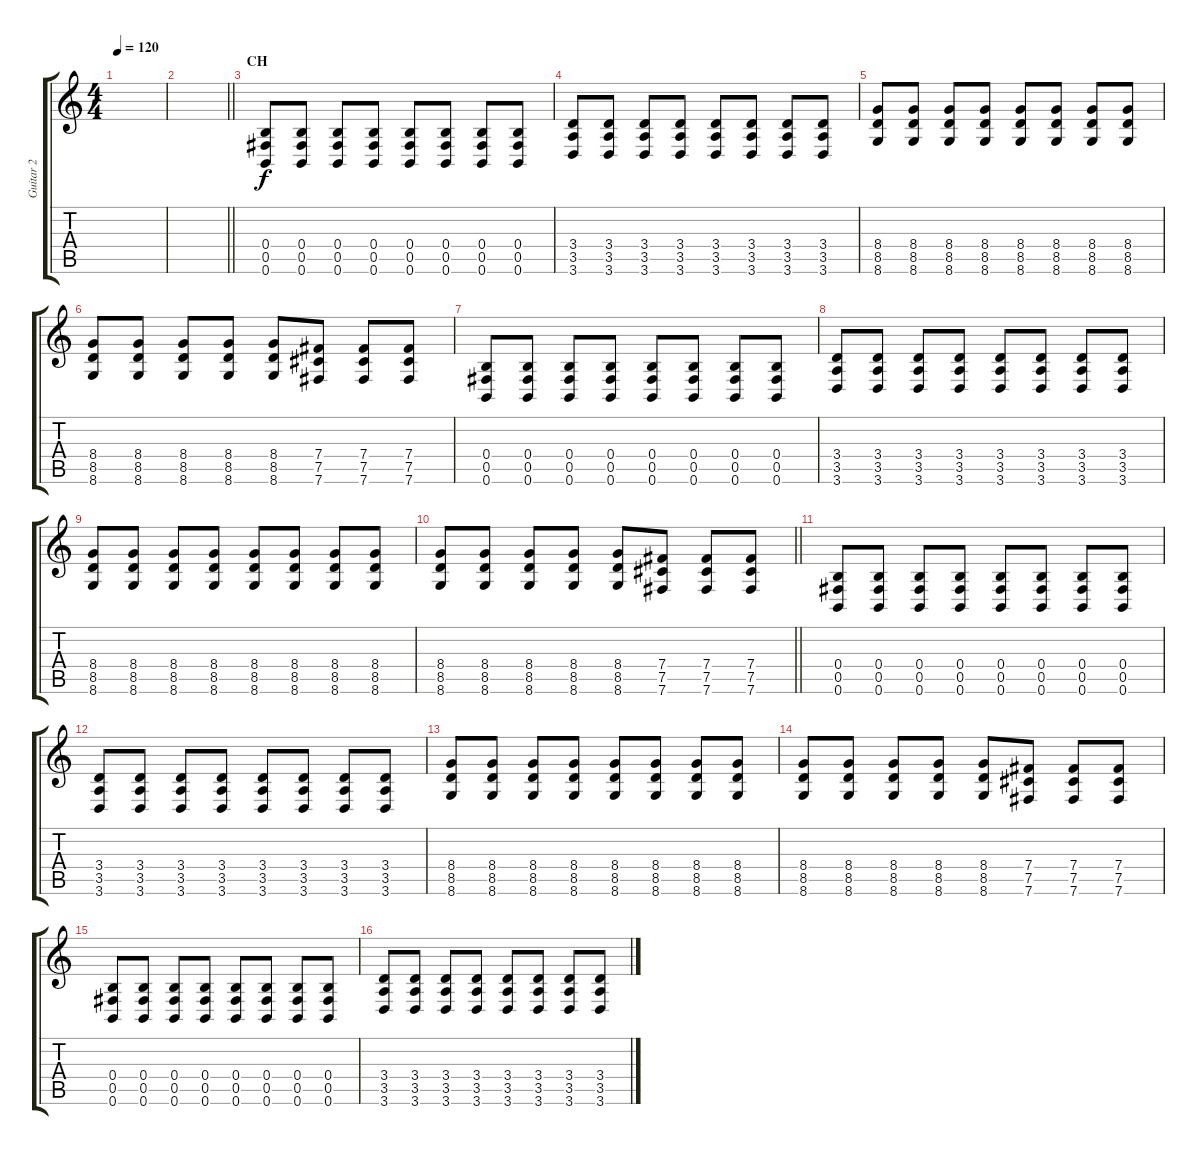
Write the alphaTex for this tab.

\track ("Guitar 2" "Guitar 2") {instrument distortionguitar}
\staff {score tabs}
\tuning (B3 Ab3 E3 B2 Gb2 B1) {hide}
\ts (4 4)
\tempo 120
\clef g2
\ks c
|
\barLineRight lightlight
|
\section ("" "CH")
(0.4 0.5 0.6).8 (0.4 0.5 0.6).8 (0.4 0.5 0.6).8 (0.4 0.5 0.6).8 (0.4 0.5 0.6).8 (0.4 0.5 0.6).8 (0.4 0.5 0.6).8 (0.4 0.5 0.6).8 |
(3.4 3.5 3.6).8 (3.4 3.5 3.6).8 (3.4 3.5 3.6).8 (3.4 3.5 3.6).8 (3.4 3.5 3.6).8 (3.4 3.5 3.6).8 (3.4 3.5 3.6).8 (3.4 3.5 3.6).8 |
(8.4 8.5 8.6).8 (8.4 8.5 8.6).8 (8.4 8.5 8.6).8 (8.4 8.5 8.6).8 (8.4 8.5 8.6).8 (8.4 8.5 8.6).8 (8.4 8.5 8.6).8 (8.4 8.5 8.6).8 |
(8.4 8.5 8.6).8 (8.4 8.5 8.6).8 (8.4 8.5 8.6).8 (8.4 8.5 8.6).8 (8.4 8.5 8.6).8 (7.4 7.5 7.6).8 (7.4 7.5 7.6).8 (7.4 7.5 7.6).8 |
(0.4 0.5 0.6).8 (0.4 0.5 0.6).8 (0.4 0.5 0.6).8 (0.4 0.5 0.6).8 (0.4 0.5 0.6).8 (0.4 0.5 0.6).8 (0.4 0.5 0.6).8 (0.4 0.5 0.6).8 |
(3.4 3.5 3.6).8 (3.4 3.5 3.6).8 (3.4 3.5 3.6).8 (3.4 3.5 3.6).8 (3.4 3.5 3.6).8 (3.4 3.5 3.6).8 (3.4 3.5 3.6).8 (3.4 3.5 3.6).8 |
(8.4 8.5 8.6).8 (8.4 8.5 8.6).8 (8.4 8.5 8.6).8 (8.4 8.5 8.6).8 (8.4 8.5 8.6).8 (8.4 8.5 8.6).8 (8.4 8.5 8.6).8 (8.4 8.5 8.6).8 |
\barLineRight lightlight
(8.4 8.5 8.6).8 (8.4 8.5 8.6).8 (8.4 8.5 8.6).8 (8.4 8.5 8.6).8 (8.4 8.5 8.6).8 (7.4 7.5 7.6).8 (7.4 7.5 7.6).8 (7.4 7.5 7.6).8 |
(0.4 0.5 0.6).8 (0.4 0.5 0.6).8 (0.4 0.5 0.6).8 (0.4 0.5 0.6).8 (0.4 0.5 0.6).8 (0.4 0.5 0.6).8 (0.4 0.5 0.6).8 (0.4 0.5 0.6).8 |
(3.4 3.5 3.6).8 (3.4 3.5 3.6).8 (3.4 3.5 3.6).8 (3.4 3.5 3.6).8 (3.4 3.5 3.6).8 (3.4 3.5 3.6).8 (3.4 3.5 3.6).8 (3.4 3.5 3.6).8 |
(8.4 8.5 8.6).8 (8.4 8.5 8.6).8 (8.4 8.5 8.6).8 (8.4 8.5 8.6).8 (8.4 8.5 8.6).8 (8.4 8.5 8.6).8 (8.4 8.5 8.6).8 (8.4 8.5 8.6).8 |
(8.4 8.5 8.6).8 (8.4 8.5 8.6).8 (8.4 8.5 8.6).8 (8.4 8.5 8.6).8 (8.4 8.5 8.6).8 (7.4 7.5 7.6).8 (7.4 7.5 7.6).8 (7.4 7.5 7.6).8 |
(0.4 0.5 0.6).8 (0.4 0.5 0.6).8 (0.4 0.5 0.6).8 (0.4 0.5 0.6).8 (0.4 0.5 0.6).8 (0.4 0.5 0.6).8 (0.4 0.5 0.6).8 (0.4 0.5 0.6).8 |
(3.4 3.5 3.6).8 (3.4 3.5 3.6).8 (3.4 3.5 3.6).8 (3.4 3.5 3.6).8 (3.4 3.5 3.6).8 (3.4 3.5 3.6).8 (3.4 3.5 3.6).8 (3.4 3.5 3.6).8
